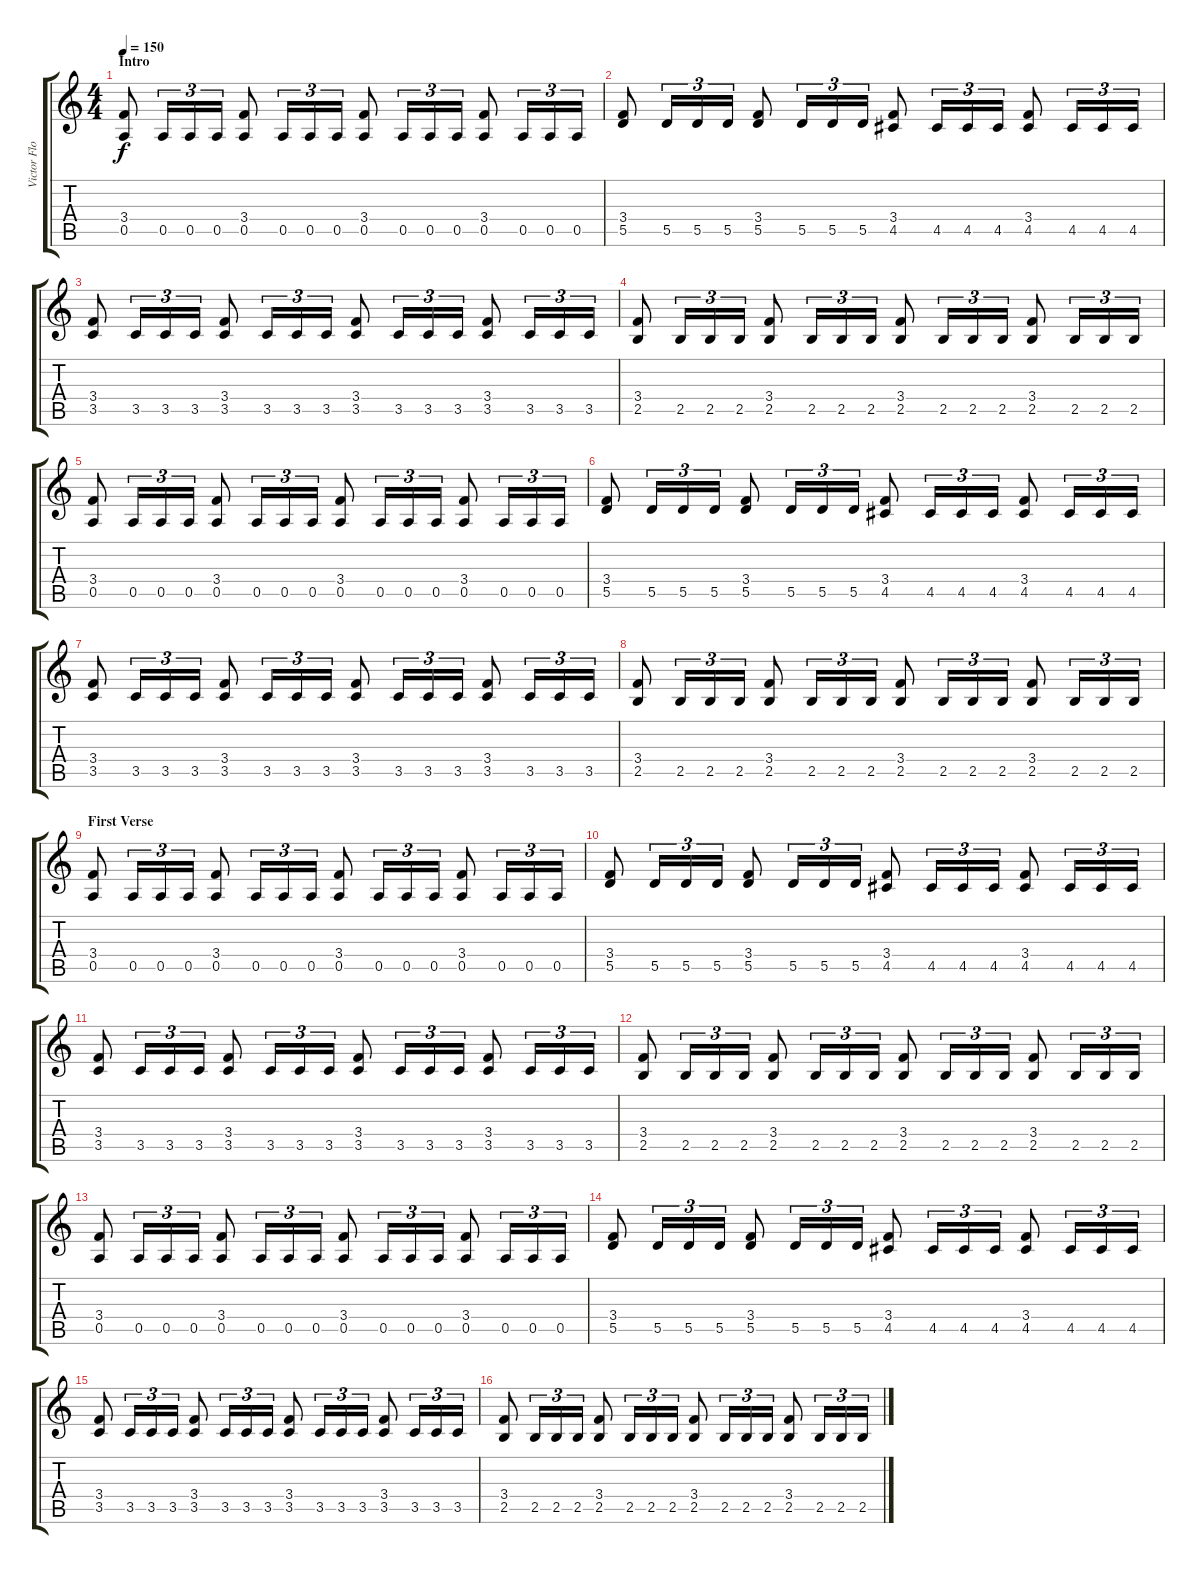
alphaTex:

\track ("Victor Floghdraki" "Victor Flo") {instrument overdrivenguitar}
\staff {score tabs}
\tuning (E4 B3 G3 D3 A2 E2) {hide}
\ts (4 4)
\section ("" "Intro")
\tempo 150
\clef g2
\ks c
(3.4 0.5).8{dy f instrument overdrivenguitar} 0.5.16{tu (3 2)} 0.5.16{tu (3 2)} 0.5.16{tu (3 2)} (3.4 0.5).8 0.5.16{tu (3 2)} 0.5.16{tu (3 2)} 0.5.16{tu (3 2)} (3.4 0.5).8 0.5.16{tu (3 2)} 0.5.16{tu (3 2)} 0.5.16{tu (3 2)} (3.4 0.5).8 0.5.16{tu (3 2)} 0.5.16{tu (3 2)} 0.5.16{tu (3 2)} |
(3.4 5.5).8 5.5.16{tu (3 2)} 5.5.16{tu (3 2)} 5.5.16{tu (3 2)} (3.4 5.5).8 5.5.16{tu (3 2)} 5.5.16{tu (3 2)} 5.5.16{tu (3 2)} (3.4 4.5).8 4.5.16{tu (3 2)} 4.5.16{tu (3 2)} 4.5.16{tu (3 2)} (3.4 4.5).8 4.5.16{tu (3 2)} 4.5.16{tu (3 2)} 4.5.16{tu (3 2)} |
(3.4 3.5).8 3.5.16{tu (3 2)} 3.5.16{tu (3 2)} 3.5.16{tu (3 2)} (3.4 3.5).8 3.5.16{tu (3 2)} 3.5.16{tu (3 2)} 3.5.16{tu (3 2)} (3.4 3.5).8 3.5.16{tu (3 2)} 3.5.16{tu (3 2)} 3.5.16{tu (3 2)} (3.4 3.5).8 3.5.16{tu (3 2)} 3.5.16{tu (3 2)} 3.5.16{tu (3 2)} |
(3.4 2.5).8 2.5.16{tu (3 2)} 2.5.16{tu (3 2)} 2.5.16{tu (3 2)} (3.4 2.5).8 2.5.16{tu (3 2)} 2.5.16{tu (3 2)} 2.5.16{tu (3 2)} (3.4 2.5).8 2.5.16{tu (3 2)} 2.5.16{tu (3 2)} 2.5.16{tu (3 2)} (3.4 2.5).8 2.5.16{tu (3 2)} 2.5.16{tu (3 2)} 2.5.16{tu (3 2)} |
(3.4 0.5).8 0.5.16{tu (3 2)} 0.5.16{tu (3 2)} 0.5.16{tu (3 2)} (3.4 0.5).8 0.5.16{tu (3 2)} 0.5.16{tu (3 2)} 0.5.16{tu (3 2)} (3.4 0.5).8 0.5.16{tu (3 2)} 0.5.16{tu (3 2)} 0.5.16{tu (3 2)} (3.4 0.5).8 0.5.16{tu (3 2)} 0.5.16{tu (3 2)} 0.5.16{tu (3 2)} |
(3.4 5.5).8 5.5.16{tu (3 2)} 5.5.16{tu (3 2)} 5.5.16{tu (3 2)} (3.4 5.5).8 5.5.16{tu (3 2)} 5.5.16{tu (3 2)} 5.5.16{tu (3 2)} (3.4 4.5).8 4.5.16{tu (3 2)} 4.5.16{tu (3 2)} 4.5.16{tu (3 2)} (3.4 4.5).8 4.5.16{tu (3 2)} 4.5.16{tu (3 2)} 4.5.16{tu (3 2)} |
(3.4 3.5).8 3.5.16{tu (3 2)} 3.5.16{tu (3 2)} 3.5.16{tu (3 2)} (3.4 3.5).8 3.5.16{tu (3 2)} 3.5.16{tu (3 2)} 3.5.16{tu (3 2)} (3.4 3.5).8 3.5.16{tu (3 2)} 3.5.16{tu (3 2)} 3.5.16{tu (3 2)} (3.4 3.5).8 3.5.16{tu (3 2)} 3.5.16{tu (3 2)} 3.5.16{tu (3 2)} |
(3.4 2.5).8 2.5.16{tu (3 2)} 2.5.16{tu (3 2)} 2.5.16{tu (3 2)} (3.4 2.5).8 2.5.16{tu (3 2)} 2.5.16{tu (3 2)} 2.5.16{tu (3 2)} (3.4 2.5).8 2.5.16{tu (3 2)} 2.5.16{tu (3 2)} 2.5.16{tu (3 2)} (3.4 2.5).8 2.5.16{tu (3 2)} 2.5.16{tu (3 2)} 2.5.16{tu (3 2)} |
\section ("" "First Verse")
(3.4 0.5).8 0.5.16{tu (3 2)} 0.5.16{tu (3 2)} 0.5.16{tu (3 2)} (3.4 0.5).8 0.5.16{tu (3 2)} 0.5.16{tu (3 2)} 0.5.16{tu (3 2)} (3.4 0.5).8 0.5.16{tu (3 2)} 0.5.16{tu (3 2)} 0.5.16{tu (3 2)} (3.4 0.5).8 0.5.16{tu (3 2)} 0.5.16{tu (3 2)} 0.5.16{tu (3 2)} |
(3.4 5.5).8 5.5.16{tu (3 2)} 5.5.16{tu (3 2)} 5.5.16{tu (3 2)} (3.4 5.5).8 5.5.16{tu (3 2)} 5.5.16{tu (3 2)} 5.5.16{tu (3 2)} (3.4 4.5).8 4.5.16{tu (3 2)} 4.5.16{tu (3 2)} 4.5.16{tu (3 2)} (3.4 4.5).8 4.5.16{tu (3 2)} 4.5.16{tu (3 2)} 4.5.16{tu (3 2)} |
(3.4 3.5).8 3.5.16{tu (3 2)} 3.5.16{tu (3 2)} 3.5.16{tu (3 2)} (3.4 3.5).8 3.5.16{tu (3 2)} 3.5.16{tu (3 2)} 3.5.16{tu (3 2)} (3.4 3.5).8 3.5.16{tu (3 2)} 3.5.16{tu (3 2)} 3.5.16{tu (3 2)} (3.4 3.5).8 3.5.16{tu (3 2)} 3.5.16{tu (3 2)} 3.5.16{tu (3 2)} |
(3.4 2.5).8 2.5.16{tu (3 2)} 2.5.16{tu (3 2)} 2.5.16{tu (3 2)} (3.4 2.5).8 2.5.16{tu (3 2)} 2.5.16{tu (3 2)} 2.5.16{tu (3 2)} (3.4 2.5).8 2.5.16{tu (3 2)} 2.5.16{tu (3 2)} 2.5.16{tu (3 2)} (3.4 2.5).8 2.5.16{tu (3 2)} 2.5.16{tu (3 2)} 2.5.16{tu (3 2)} |
(3.4 0.5).8 0.5.16{tu (3 2)} 0.5.16{tu (3 2)} 0.5.16{tu (3 2)} (3.4 0.5).8 0.5.16{tu (3 2)} 0.5.16{tu (3 2)} 0.5.16{tu (3 2)} (3.4 0.5).8 0.5.16{tu (3 2)} 0.5.16{tu (3 2)} 0.5.16{tu (3 2)} (3.4 0.5).8 0.5.16{tu (3 2)} 0.5.16{tu (3 2)} 0.5.16{tu (3 2)} |
(3.4 5.5).8 5.5.16{tu (3 2)} 5.5.16{tu (3 2)} 5.5.16{tu (3 2)} (3.4 5.5).8 5.5.16{tu (3 2)} 5.5.16{tu (3 2)} 5.5.16{tu (3 2)} (3.4 4.5).8 4.5.16{tu (3 2)} 4.5.16{tu (3 2)} 4.5.16{tu (3 2)} (3.4 4.5).8 4.5.16{tu (3 2)} 4.5.16{tu (3 2)} 4.5.16{tu (3 2)} |
(3.4 3.5).8 3.5.16{tu (3 2)} 3.5.16{tu (3 2)} 3.5.16{tu (3 2)} (3.4 3.5).8 3.5.16{tu (3 2)} 3.5.16{tu (3 2)} 3.5.16{tu (3 2)} (3.4 3.5).8 3.5.16{tu (3 2)} 3.5.16{tu (3 2)} 3.5.16{tu (3 2)} (3.4 3.5).8 3.5.16{tu (3 2)} 3.5.16{tu (3 2)} 3.5.16{tu (3 2)} |
(3.4 2.5).8 2.5.16{tu (3 2)} 2.5.16{tu (3 2)} 2.5.16{tu (3 2)} (3.4 2.5).8 2.5.16{tu (3 2)} 2.5.16{tu (3 2)} 2.5.16{tu (3 2)} (3.4 2.5).8 2.5.16{tu (3 2)} 2.5.16{tu (3 2)} 2.5.16{tu (3 2)} (3.4 2.5).8 2.5.16{tu (3 2)} 2.5.16{tu (3 2)} 2.5.16{tu (3 2)}
